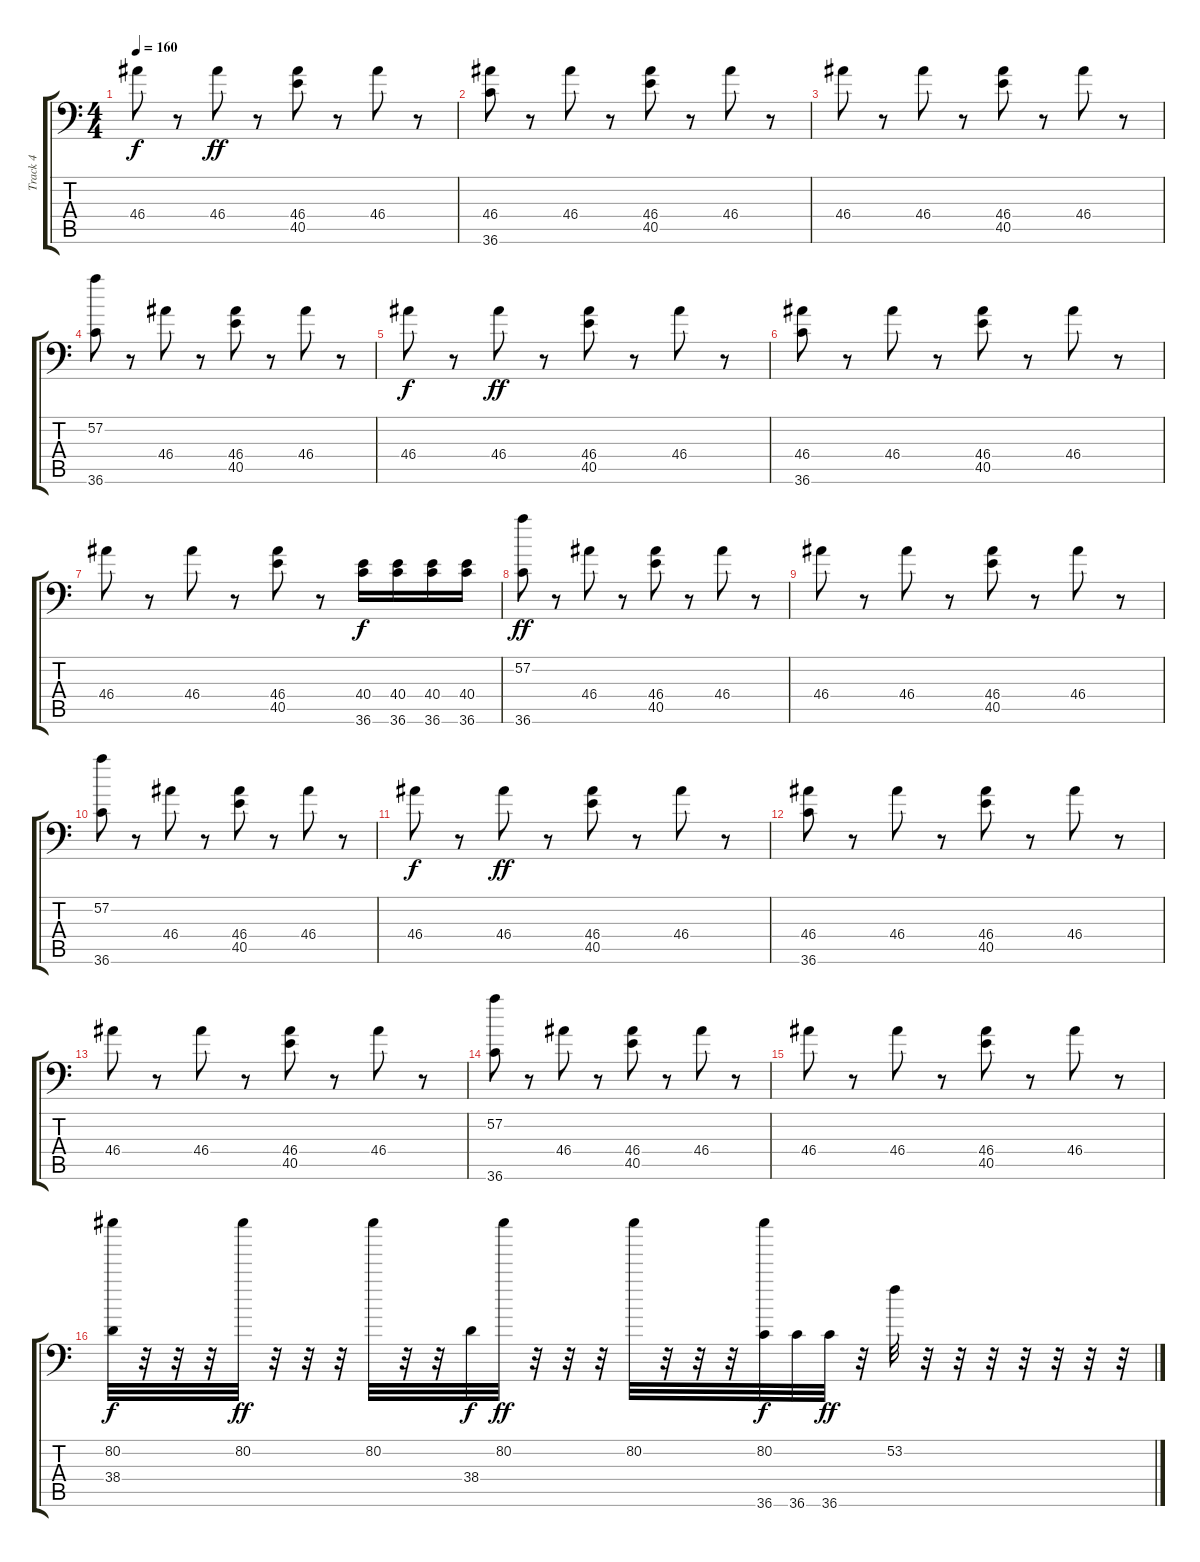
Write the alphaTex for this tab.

\track ("Track 4" "Track 4") {instrument acousticgrandpiano}
\staff {score tabs}
\tuning (C-1 C-1 C-1 C-1 C-1 C-1) {hide}
\ts (4 4)
\tempo 160
\clef f4
\ks c
46.4.8{dy f} r.8 46.4.8{dy ff} r.8 (46.4 40.5).8 r.8 46.4.8 r.8 |
(46.4 36.6).8 r.8 46.4.8 r.8 (46.4 40.5).8 r.8 46.4.8 r.8 |
46.4.8 r.8 46.4.8 r.8 (46.4 40.5).8 r.8 46.4.8 r.8 |
(57.2 36.6).8 r.8 46.4.8 r.8 (46.4 40.5).8 r.8 46.4.8 r.8 |
46.4.8{dy f} r.8 46.4.8{dy ff} r.8 (46.4 40.5).8 r.8 46.4.8 r.8 |
(46.4 36.6).8 r.8 46.4.8 r.8 (46.4 40.5).8 r.8 46.4.8 r.8 |
46.4.8 r.8 46.4.8 r.8 (46.4 40.5).8 r.8 (40.4 36.6).16{dy f} (40.4 36.6).16 (40.4 36.6).16 (40.4 36.6).16 |
(57.2 36.6).8{dy ff} r.8 46.4.8 r.8 (46.4 40.5).8 r.8 46.4.8 r.8 |
46.4.8 r.8 46.4.8 r.8 (46.4 40.5).8 r.8 46.4.8 r.8 |
(57.2 36.6).8 r.8 46.4.8 r.8 (46.4 40.5).8 r.8 46.4.8 r.8 |
46.4.8{dy f} r.8 46.4.8{dy ff} r.8 (46.4 40.5).8 r.8 46.4.8 r.8 |
(46.4 36.6).8 r.8 46.4.8 r.8 (46.4 40.5).8 r.8 46.4.8 r.8 |
46.4.8 r.8 46.4.8 r.8 (46.4 40.5).8 r.8 46.4.8 r.8 |
(57.2 36.6).8 r.8 46.4.8 r.8 (46.4 40.5).8 r.8 46.4.8 r.8 |
46.4.8 r.8 46.4.8 r.8 (46.4 40.5).8 r.8 46.4.8 r.8 |
(80.2 38.4).32{dy f} r.32 r.32 r.32 80.2.32{dy ff} r.32 r.32 r.32 80.2.32 r.32 r.32 38.4.32{dy f} 80.2.32{dy ff} r.32 r.32 r.32 80.2.32 r.32 r.32 r.32 (80.2 36.6).32{dy f} 36.6.32 36.6.32{dy ff} r.32 53.2.32 r.32 r.32 r.32 r.32 r.32 r.32 r.32
